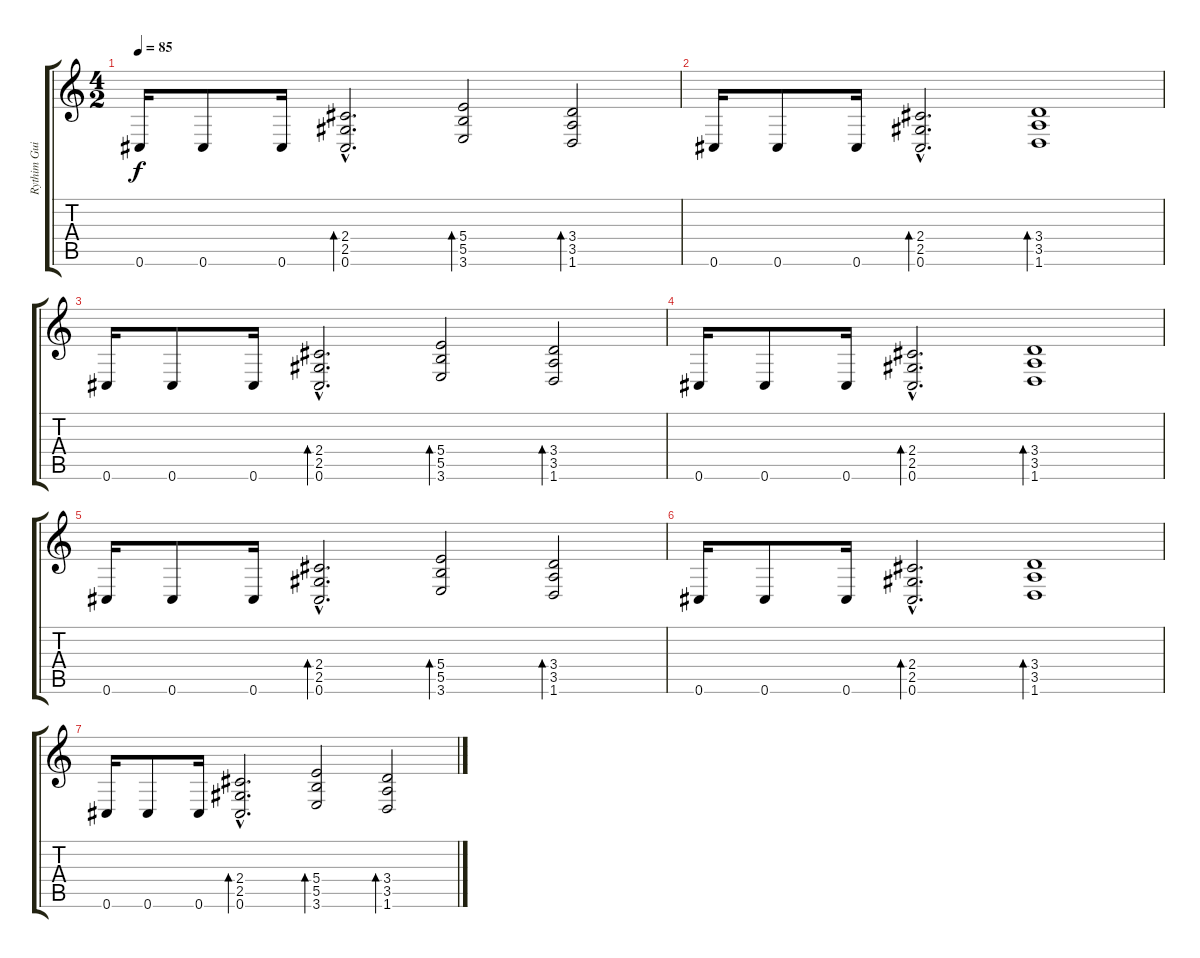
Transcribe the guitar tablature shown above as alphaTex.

\track ("Rythim Guitar" "Rythim Gui") {instrument distortionguitar}
\staff {score tabs}
\tuning (Db4 Ab3 E3 B2 Gb2 Db2) {hide}
\ts (4 2)
\tempo 85
\clef g2
\ks c
0.6.16{dy f} 0.6.8 0.6.16 (2.4{hac} 2.5{hac} 0.6{hac}).2{d bd 120} (5.4 5.5 3.6).2{bd 240} (3.4 3.5 1.6).2{bd 240} |
0.6.16 0.6.8 0.6.16 (2.4{hac} 2.5{hac} 0.6{hac}).2{d bd 120} (3.4 3.5 1.6).1{bd 240} |
0.6.16 0.6.8 0.6.16 (2.4{hac} 2.5{hac} 0.6{hac}).2{d bd 120} (5.4 5.5 3.6).2{bd 240} (3.4 3.5 1.6).2{bd 240} |
0.6.16{volume 6} 0.6.8 0.6.16 (2.4{hac} 2.5{hac} 0.6{hac}).2{d bd 120} (3.4 3.5 1.6).1{bd 240} |
0.6.16 0.6.8 0.6.16 (2.4{hac} 2.5{hac} 0.6{hac}).2{d bd 120} (5.4 5.5 3.6).2{bd 240} (3.4 3.5 1.6).2{bd 240} |
0.6.16{volume 0} 0.6.8 0.6.16 (2.4{hac} 2.5{hac} 0.6{hac}).2{d bd 120} (3.4 3.5 1.6).1{bd 240} |
0.6.16 0.6.8 0.6.16 (2.4{hac} 2.5{hac} 0.6{hac}).2{d bd 120} (5.4 5.5 3.6).2{bd 240} (3.4 3.5 1.6).2{bd 240}
